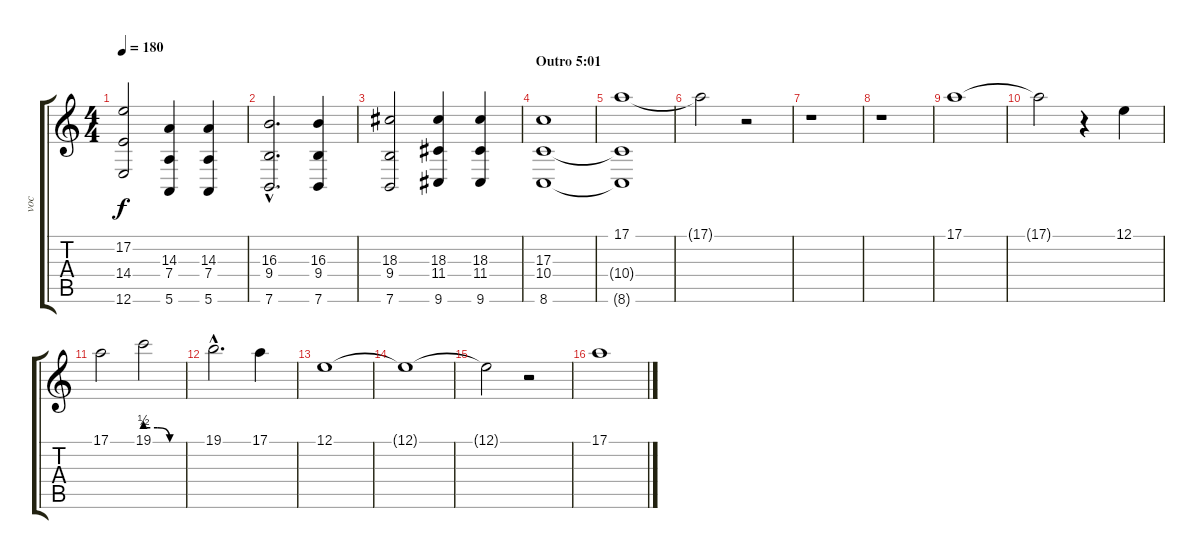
\track ("voc" "voc") {instrument recorder}
\staff {score tabs}
\tuning (E4 B3 G3 D3 A2 E2) {hide}
\ts (4 4)
\tempo 180
\clef g2
\ks c
(17.2 14.4 12.6).2{dy f} (14.3 7.4 5.6).4 (14.3 7.4 5.6).4 |
(16.3{hac} 9.4{hac} 7.6{hac}).2{d} (16.3 9.4 7.6).4 |
(18.3 9.4 7.6).2 (18.3 11.4 9.6).4 (18.3 11.4 9.6).4 |
\section ("" "Outro 5:01")
(17.3 10.4 8.6).1 |
(17.1 10.4{t} 8.6{t}).1 |
17.1{t}.2 r.2 |
r.1 |
r.1 |
17.1.1 |
17.1{t}.2 r.4 12.1.4 |
17.1.2 19.1{be (custom 0 2 20 2 40 0 60 0)}.2 |
19.1{hac}.2{d} 17.1.4 |
12.1.1{volume 8} |
12.1{t}.1 |
12.1{t}.2 r.2 |
17.1.1{volume 15}
